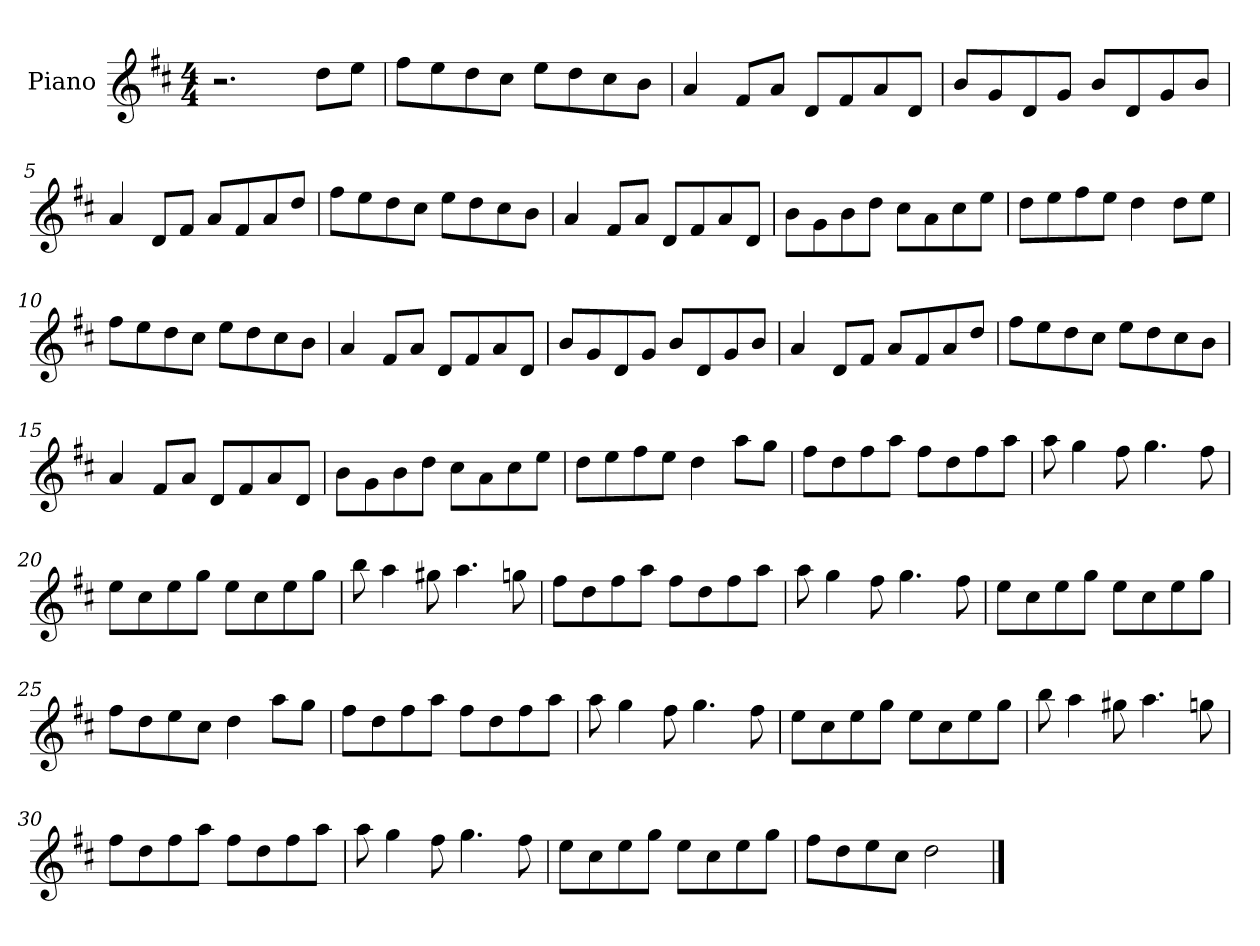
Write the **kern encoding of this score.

**kern
*part1
*staff1
*I"Piano
*I'Pno
*clefG2
*k[f#c#]
*M4/4
=1
2.r
8dd\L
8ee\J
=2
8ff#\L
8ee\
8dd\
8cc#\J
8ee\L
8dd\
8cc#\
8b\J
=3
4a/
8f#/L
8a/J
8d/L
8f#/
8a/
8d/J
=4
8b/L
8g/
8d/
8g/J
8b/L
8d/
8g/
8b/J
=5
4a/
8d/L
8f#/J
8a/L
8f#/
8a/
8dd/J
=6
8ff#\L
8ee\
8dd\
8cc#\J
8ee\L
8dd\
8cc#\
8b\J
=7
4a/
8f#/L
8a/J
8d/L
8f#/
8a/
8d/J
=8
8b\L
8g\
8b\
8dd\J
8cc#\L
8a\
8cc#\
8ee\J
=9
8dd\L
8ee\
8ff#\
8ee\J
4dd\
8dd\L
8ee\J
=10
8ff#\L
8ee\
8dd\
8cc#\J
8ee\L
8dd\
8cc#\
8b\J
=11
4a/
8f#/L
8a/J
8d/L
8f#/
8a/
8d/J
=12
8b/L
8g/
8d/
8g/J
8b/L
8d/
8g/
8b/J
=13
4a/
8d/L
8f#/J
8a/L
8f#/
8a/
8dd/J
=14
8ff#\L
8ee\
8dd\
8cc#\J
8ee\L
8dd\
8cc#\
8b\J
=15
4a/
8f#/L
8a/J
8d/L
8f#/
8a/
8d/J
=16
8b\L
8g\
8b\
8dd\J
8cc#\L
8a\
8cc#\
8ee\J
=17
8dd\L
8ee\
8ff#\
8ee\J
4dd\
8aa\L
8gg\J
=18
8ff#\L
8dd\
8ff#\
8aa\J
8ff#\L
8dd\
8ff#\
8aa\J
=19
8aa\
4gg\
8ff#\
4.gg\
8ff#\
=20
8ee\L
8cc#\
8ee\
8gg\J
8ee\L
8cc#\
8ee\
8gg\J
=21
8bb\
4aa\
8gg#X\
4.aa\
8ggn\
=22
8ff#\L
8dd\
8ff#\
8aa\J
8ff#\L
8dd\
8ff#\
8aa\J
=23
8aa\
4gg\
8ff#\
4.gg\
8ff#\
=24
8ee\L
8cc#\
8ee\
8gg\J
8ee\L
8cc#\
8ee\
8gg\J
=25
8ff#\L
8dd\
8ee\
8cc#\J
4dd\
8aa\L
8gg\J
=26
8ff#\L
8dd\
8ff#\
8aa\J
8ff#\L
8dd\
8ff#\
8aa\J
=27
8aa\
4gg\
8ff#\
4.gg\
8ff#\
=28
8ee\L
8cc#\
8ee\
8gg\J
8ee\L
8cc#\
8ee\
8gg\J
=29
8bb\
4aa\
8gg#X\
4.aa\
8ggn\
=30
8ff#\L
8dd\
8ff#\
8aa\J
8ff#\L
8dd\
8ff#\
8aa\J
=31
8aa\
4gg\
8ff#\
4.gg\
8ff#\
=32
8ee\L
8cc#\
8ee\
8gg\J
8ee\L
8cc#\
8ee\
8gg\J
=33
8ff#\L
8dd\
8ee\
8cc#\J
2dd\
==
*-
